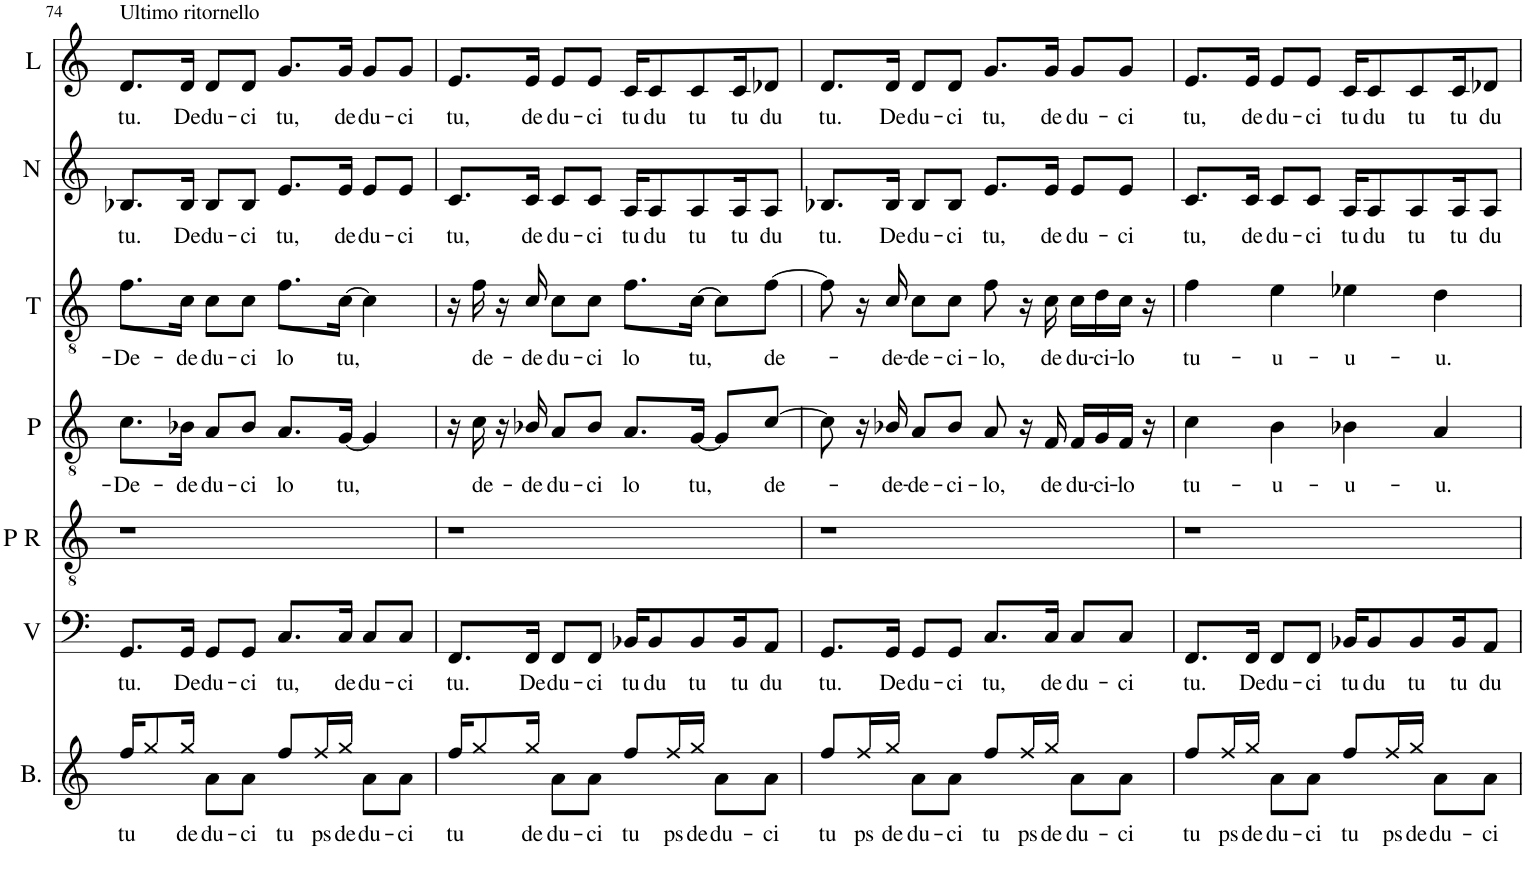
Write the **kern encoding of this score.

**kern	**text	**kern	**text	**kern	**kern	**text	**kern	**text	**kern	**text	**kern	**text
*part7	*part7	*part6	*part6	*part5	*part4	*part4	*part3	*part3	*part2	*part2	*part1	*part1
*staff7	*staff7	*staff6	*staff6	*staff5	*staff4	*staff4	*staff3	*staff3	*staff2	*staff2	*staff1	*staff1
*I"Bacco	*	*I"Viggo	*	*I"Parte  ritmica	*I"Patruk	*	*I"Tenor	*	*I"Natty	*	*I"Laval	*
*I'B.	*	*I'V	*	*I'P R	*I'P	*	*I'T	*	*I'N	*	*I'L	*
!!LO:PB:g=z
*clefG2	*	*clefF4	*	*clefGv2	*clefGv2	*	*clefGv2	*	*clefG2	*	*clefG2	*
*k[]	*	*k[]	*	*k[]	*k[]	*	*k[]	*	*k[]	*	*k[]	*
*M4/4	*	*M4/4	*	*M4/4	*M4/4	*	*M4/4	*	*M4/4	*	*M4/4	*
=74	=74	=74	=74	=74	=74	=74	=74	=74	=74	=74	=74	=74
!	!	!	!	!	!	!	!	!	!	!	!LO:TX:a:t=Ultimo ritornello	!
!	!LO:LY:b	!	!LO:LY:b	!	!	!LO:LY:b	!	!LO:LY:b	!	!LO:LY:b	!	!LO:LY:b
16Rff/KL	tu	8.GG/L	tu.	1r	8.c\L	De-	8.f\L	De-	8.B-X/L	tu.	8.d/L	tu.
8Rgg/	.	.	.	.	.	.	.	.	.	.	.	.
!	!LO:LY:b	!	!LO:LY:b	!	!	!LO:LY:b	!	!LO:LY:b	!	!LO:LY:b	!	!LO:LY:b
16Rgg/Jk	de-	16GG/Jk	De-	.	16B-X\Jk	-de-	16c\Jk	-de-	16B-/Jk	De-	16d/Jk	De-
!	!LO:LY:b	!	!LO:LY:b	!	!	!LO:LY:b	!	!LO:LY:b	!	!LO:LY:b	!	!LO:LY:b
8Ra\L	-du-	8GG/L	-du-	.	8A/L	-du-	8c\L	-du-	8B-/L	-du-	8d/L	-du-
!	!LO:LY:b	!	!LO:LY:b	!	!	!LO:LY:b	!	!LO:LY:b	!	!LO:LY:b	!	!LO:LY:b
8Ra\J	-ci	8GG/J	-ci	.	8B-/J	-ci	8c\J	-ci	8B-/J	-ci	8d/J	-ci
!	!LO:LY:b	!	!LO:LY:b	!	!	!LO:LY:b	!	!LO:LY:b	!	!LO:LY:b	!	!LO:LY:b
8Rff/L	tu	8.C/L	tu,	.	8.A/L	lo	8.f\L	lo	8.e/L	tu,	8.g/L	tu,
!	!LO:LY:b	!	!	!	!	!	!	!	!	!	!	!
16Rff/L	ps	.	.	.	.	.	.	.	.	.	.	.
!	!LO:LY:b	!	!LO:LY:b	!	!	!LO:LY:b	!	!LO:LY:b	!	!LO:LY:b	!	!LO:LY:b
16Rgg/JJ	de-	16C/Jk	de-	.	[16G/Jk	tu,	[16c\Jk	tu,	16e/Jk	de-	16g/Jk	de-
!	!LO:LY:b	!	!LO:LY:b	!	!	!	!	!	!	!LO:LY:b	!	!LO:LY:b
8Ra\L	-du-	8C/L	-du-	.	4G/]	.	4c\]	.	8e/L	-du-	8g/L	-du-
!	!LO:LY:b	!	!LO:LY:b	!	!	!	!	!	!	!LO:LY:b	!	!LO:LY:b
8Ra\J	-ci	8C/J	-ci	.	.	.	.	.	8e/J	-ci	8g/J	-ci
=75	=75	=75	=75	=75	=75	=75	=75	=75	=75	=75	=75	=75
!	!LO:LY:b	!	!LO:LY:b	!	!	!	!	!	!	!LO:LY:b	!	!LO:LY:b
16Rff/KL	tu	8.FF/L	tu.	1r	16r	.	16r	.	8.c/L	tu,	8.e/L	tu,
!	!	!	!	!	!	!LO:LY:b	!	!LO:LY:b	!	!	!	!
8Rgg/	.	.	.	.	16c\	de-	16f\	de-	.	.	.	.
.	.	.	.	.	16r	.	16r	.	.	.	.	.
!	!LO:LY:b	!	!LO:LY:b	!	!	!LO:LY:b	!	!LO:LY:b	!	!LO:LY:b	!	!LO:LY:b
16Rgg/Jk	de-	16FF/Jk	De-	.	16B-X/	-de-	16c/	-de-	16c/Jk	de-	16e/Jk	de-
!	!LO:LY:b	!	!LO:LY:b	!	!	!LO:LY:b	!	!LO:LY:b	!	!LO:LY:b	!	!LO:LY:b
8Ra\L	-du-	8FF/L	-du-	.	8A/L	-du-	8c\L	-du-	8c/L	-du-	8e/L	-du-
!	!LO:LY:b	!	!LO:LY:b	!	!	!LO:LY:b	!	!LO:LY:b	!	!LO:LY:b	!	!LO:LY:b
8Ra\J	-ci	8FF/J	-ci	.	8B-/J	-ci	8c\J	-ci	8c/J	-ci	8e/J	-ci
!	!LO:LY:b	!	!LO:LY:b	!	!	!LO:LY:b	!	!LO:LY:b	!	!LO:LY:b	!	!LO:LY:b
8Rff/L	tu	16BB-X/KL	tu	.	8.A/L	lo	8.f\L	lo	16A/KL	tu	16c/KL	tu
!	!	!	!LO:LY:b	!	!	!	!	!	!	!LO:LY:b	!	!LO:LY:b
.	.	8BB-/	du	.	.	.	.	.	8A/	du	8c/	du
!	!LO:LY:b	!	!	!	!	!	!	!	!	!	!	!
16Rff/L	ps	.	.	.	.	.	.	.	.	.	.	.
!	!LO:LY:b	!	!LO:LY:b	!	!	!LO:LY:b	!	!LO:LY:b	!	!LO:LY:b	!	!LO:LY:b
16Rgg/JJ	de-	8BB-/	tu	.	[16G/Jk	tu,	[16c\Jk	tu,	8A/	tu	8c/	tu
!	!LO:LY:b	!	!	!	!	!	!	!	!	!	!	!
8Ra\L	-du-	.	.	.	8G/L]	.	8c\L]	.	.	.	.	.
!	!	!	!LO:LY:b	!	!	!	!	!	!	!LO:LY:b	!	!LO:LY:b
.	.	16BB-/K	tu	.	.	.	.	.	16A/K	tu	16c/K	tu
!	!LO:LY:b	!	!LO:LY:b	!	!	!LO:LY:b	!	!LO:LY:b	!	!LO:LY:b	!	!LO:LY:b
8Ra\J	-ci	8AA/J	du	.	[8c/J	de-	[8f\J	de-	8A/J	du	8d-X/J	du
=76	=76	=76	=76	=76	=76	=76	=76	=76	=76	=76	=76	=76
!	!LO:LY:b	!	!LO:LY:b	!	!	!	!	!	!	!LO:LY:b	!	!LO:LY:b
8Rff/L	tu	8.GG/L	tu.	1r	8c\]	.	8f\]	.	8.B-X/L	tu.	8.d/L	tu.
!	!LO:LY:b	!	!	!	!	!	!	!	!	!	!	!
16Rff/L	ps	.	.	.	16r	.	16r	.	.	.	.	.
!	!LO:LY:b	!	!LO:LY:b	!	!	!LO:LY:b	!	!LO:LY:b	!	!LO:LY:b	!	!LO:LY:b
16Rgg/JJ	de-	16GG/Jk	De-	.	16B-X/	-de-	16c/	-de-	16B-/Jk	De-	16d/Jk	De-
!	!LO:LY:b	!	!LO:LY:b	!	!	!LO:LY:b	!	!LO:LY:b	!	!LO:LY:b	!	!LO:LY:b
8Ra\L	-du-	8GG/L	-du-	.	8A/L	-de-	8c\L	-de-	8B-/L	-du-	8d/L	-du-
!	!LO:LY:b	!	!LO:LY:b	!	!	!LO:LY:b	!	!LO:LY:b	!	!LO:LY:b	!	!LO:LY:b
8Ra\J	-ci	8GG/J	-ci	.	8B-/J	-ci-	8c\J	-ci-	8B-/J	-ci	8d/J	-ci
!	!LO:LY:b	!	!LO:LY:b	!	!	!LO:LY:b	!	!LO:LY:b	!	!LO:LY:b	!	!LO:LY:b
8Rff/L	tu	8.C/L	tu,	.	8A/	-lo,	8f\	-lo,	8.e/L	tu,	8.g/L	tu,
!	!LO:LY:b	!	!	!	!	!	!	!	!	!	!	!
16Rff/L	ps	.	.	.	16r	.	16r	.	.	.	.	.
!	!LO:LY:b	!	!LO:LY:b	!	!	!LO:LY:b	!	!LO:LY:b	!	!LO:LY:b	!	!LO:LY:b
16Rgg/JJ	de-	16C/Jk	de-	.	16F/	de-	16c\	de-	16e/Jk	de-	16g/Jk	de-
!	!LO:LY:b	!	!LO:LY:b	!	!	!LO:LY:b	!	!LO:LY:b	!	!LO:LY:b	!	!LO:LY:b
8Ra\L	-du-	8C/L	-du-	.	16F/LL	-du-	16c\LL	-du-	8e/L	-du-	8g/L	-du-
!	!	!	!	!	!	!LO:LY:b	!	!LO:LY:b	!	!	!	!
.	.	.	.	.	16G/	-ci-	16d\	-ci-	.	.	.	.
!	!LO:LY:b	!	!LO:LY:b	!	!	!LO:LY:b	!	!LO:LY:b	!	!LO:LY:b	!	!LO:LY:b
8Ra\J	-ci	8C/J	-ci	.	16F/JJ	-lo	16c\JJ	-lo	8e/J	-ci	8g/J	-ci
.	.	.	.	.	16r	.	16r	.	.	.	.	.
=77	=77	=77	=77	=77	=77	=77	=77	=77	=77	=77	=77	=77
!	!LO:LY:b	!	!LO:LY:b	!	!	!LO:LY:b	!	!LO:LY:b	!	!LO:LY:b	!	!LO:LY:b
8Rff/L	tu	8.FF/L	tu.	1r	4c\	tu-	4f\	tu-	8.c/L	tu,	8.e/L	tu,
!	!LO:LY:b	!	!	!	!	!	!	!	!	!	!	!
16Rff/L	ps	.	.	.	.	.	.	.	.	.	.	.
!	!LO:LY:b	!	!LO:LY:b	!	!	!	!	!	!	!LO:LY:b	!	!LO:LY:b
16Rgg/JJ	de-	16FF/Jk	De-	.	.	.	.	.	16c/Jk	de-	16e/Jk	de-
!	!LO:LY:b	!	!LO:LY:b	!	!	!LO:LY:b	!	!LO:LY:b	!	!LO:LY:b	!	!LO:LY:b
8Ra\L	-du-	8FF/L	-du-	.	4B\	-u-	4e\	-u-	8c/L	-du-	8e/L	-du-
!	!LO:LY:b	!	!LO:LY:b	!	!	!	!	!	!	!LO:LY:b	!	!LO:LY:b
8Ra\J	-ci	8FF/J	-ci	.	.	.	.	.	8c/J	-ci	8e/J	-ci
!	!LO:LY:b	!	!LO:LY:b	!	!	!LO:LY:b	!	!LO:LY:b	!	!LO:LY:b	!	!LO:LY:b
8Rff/L	tu	16BB-X/KL	tu	.	4B-X\	-u-	4e-X\	-u-	16A/KL	tu	16c/KL	tu
!	!	!	!LO:LY:b	!	!	!	!	!	!	!LO:LY:b	!	!LO:LY:b
.	.	8BB-/	du	.	.	.	.	.	8A/	du	8c/	du
!	!LO:LY:b	!	!	!	!	!	!	!	!	!	!	!
16Rff/L	ps	.	.	.	.	.	.	.	.	.	.	.
!	!LO:LY:b	!	!LO:LY:b	!	!	!	!	!	!	!LO:LY:b	!	!LO:LY:b
16Rgg/JJ	de-	8BB-/	tu	.	.	.	.	.	8A/	tu	8c/	tu
!	!LO:LY:b	!	!	!	!	!LO:LY:b	!	!LO:LY:b	!	!	!	!
8Ra\L	-du-	.	.	.	4A/	-u.	4d\	-u.	.	.	.	.
!	!	!	!LO:LY:b	!	!	!	!	!	!	!LO:LY:b	!	!LO:LY:b
.	.	16BB-/K	tu	.	.	.	.	.	16A/K	tu	16c/K	tu
!	!LO:LY:b	!	!LO:LY:b	!	!	!	!	!	!	!LO:LY:b	!	!LO:LY:b
8Ra\J	-ci	8AA/J	du	.	.	.	.	.	8A/J	du	8d-X/J	du
=	=	=	=	=	=	=	=	=	=	=	=	=
*-	*-	*-	*-	*-	*-	*-	*-	*-	*-	*-	*-	*-
